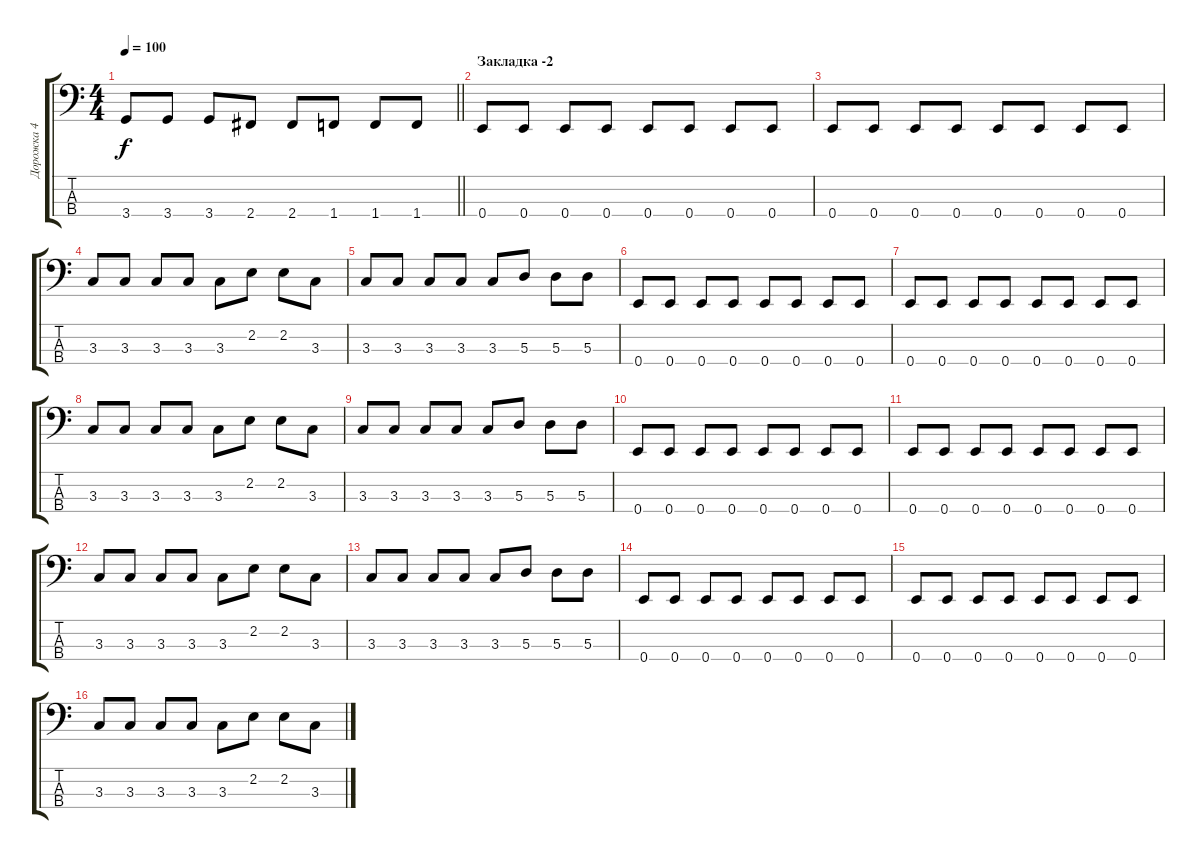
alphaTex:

\track ("Дорожка 4" "Дорожка 4") {instrument electricbasspick}
\staff {score tabs}
\tuning (G2 D2 A1 E1) {hide}
\ts (4 4)
\tempo 100
\clef f4
\barLineRight lightlight
\ks c
3.4.8{dy f} 3.4.8 3.4.8 2.4.8 2.4.8 1.4.8 1.4.8 1.4.8 |
\section ("" "Закладка -2")
0.4.8 0.4.8 0.4.8 0.4.8 0.4.8 0.4.8 0.4.8 0.4.8 |
0.4.8 0.4.8 0.4.8 0.4.8 0.4.8 0.4.8 0.4.8 0.4.8 |
3.3.8 3.3.8 3.3.8 3.3.8 3.3.8 2.2.8 2.2.8 3.3.8 |
3.3.8 3.3.8 3.3.8 3.3.8 3.3.8 5.3.8 5.3.8 5.3.8 |
0.4.8 0.4.8 0.4.8 0.4.8 0.4.8 0.4.8 0.4.8 0.4.8 |
0.4.8 0.4.8 0.4.8 0.4.8 0.4.8 0.4.8 0.4.8 0.4.8 |
3.3.8 3.3.8 3.3.8 3.3.8 3.3.8 2.2.8 2.2.8 3.3.8 |
3.3.8 3.3.8 3.3.8 3.3.8 3.3.8 5.3.8 5.3.8 5.3.8 |
0.4.8 0.4.8 0.4.8 0.4.8 0.4.8 0.4.8 0.4.8 0.4.8 |
0.4.8 0.4.8 0.4.8 0.4.8 0.4.8 0.4.8 0.4.8 0.4.8 |
3.3.8 3.3.8 3.3.8 3.3.8 3.3.8 2.2.8 2.2.8 3.3.8 |
3.3.8 3.3.8 3.3.8 3.3.8 3.3.8 5.3.8 5.3.8 5.3.8 |
0.4.8 0.4.8 0.4.8 0.4.8 0.4.8 0.4.8 0.4.8 0.4.8 |
0.4.8 0.4.8 0.4.8 0.4.8 0.4.8 0.4.8 0.4.8 0.4.8 |
3.3.8 3.3.8 3.3.8 3.3.8 3.3.8 2.2.8 2.2.8 3.3.8
